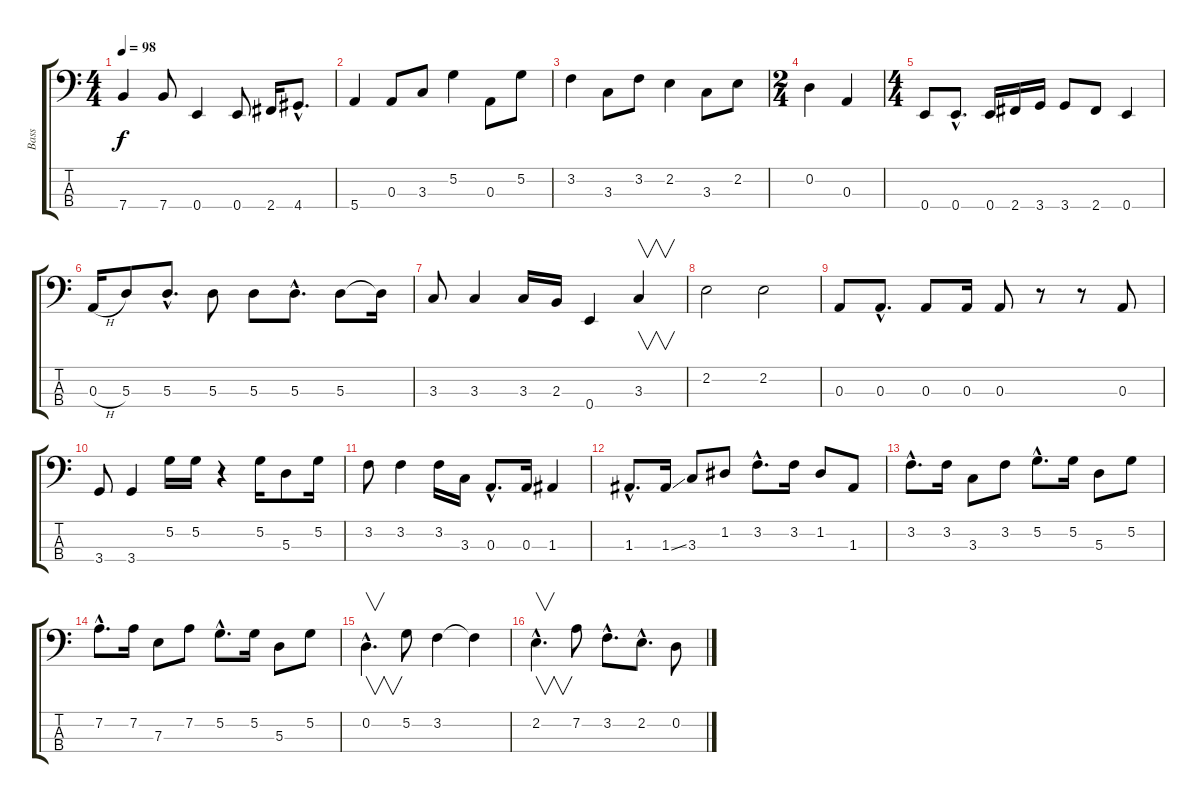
\track ("Bass" "Bass") {instrument electricbasspick}
\staff {score tabs}
\tuning (G2 D2 A1 E1) {hide}
\ts (4 4)
\tempo 98
\clef f4
\ks c
7.4.4{dy f} 7.4.8 0.4.4 0.4.8 2.4.16 4.4{hac}.8{d} |
5.4.4 0.3.8 3.3.8 5.2.4 0.3.8 5.2.8 |
3.2.4 3.3.8 3.2.8 2.2.4 3.3.8 2.2.8 |
\ts (2 4)
0.2.4 0.3.4 |
\ts (4 4)
0.4.8 0.4{hac}.8{d} 0.4.16 2.4.16 3.4.16 3.4.8 2.4.8 0.4.4 |
0.3{h}.16 5.3.8 5.3{hac}.8{d} 5.3.8 5.3.8 5.3{hac}.8{d} 5.3.8 5.3{t}.16 |
3.3.8 3.3.4 3.3.16 2.3.16 0.4.4 3.3.4{v} |
2.2.2 2.2.2 |
0.3.8 0.3{hac}.8{d} 0.3.8 0.3.16 0.3.8 r.8 r.8 0.3.8 |
3.4.8 3.4.4 5.2.16 5.2.16 r.4 5.2.16 5.3.8 5.2.16 |
3.2.8 3.2.4 3.2.16 3.3.16 0.3{hac}.8{d} 0.3.16 1.3.4 |
1.3{hac}.8{d} 1.3{ss}.16 3.3.8 1.2.8 3.2{hac}.8{d} 3.2.16 1.2.8 1.3.8 |
3.2{hac}.8{d} 3.2.16 3.3.8 3.2.8 5.2{hac}.8{d} 5.2.16 5.3.8 5.2.8 |
7.2{hac}.8{d} 7.2.16 7.3.8 7.2.8 5.2{hac}.8{d} 5.2.16 5.3.8 5.2.8 |
0.2{hac}.4{v d} 5.2.8 3.2.4 3.2{t}.4 |
2.2{hac}.4{v d} 7.2.8 3.2{hac}.8{d} 2.2{hac}.8{d} 0.2.8
